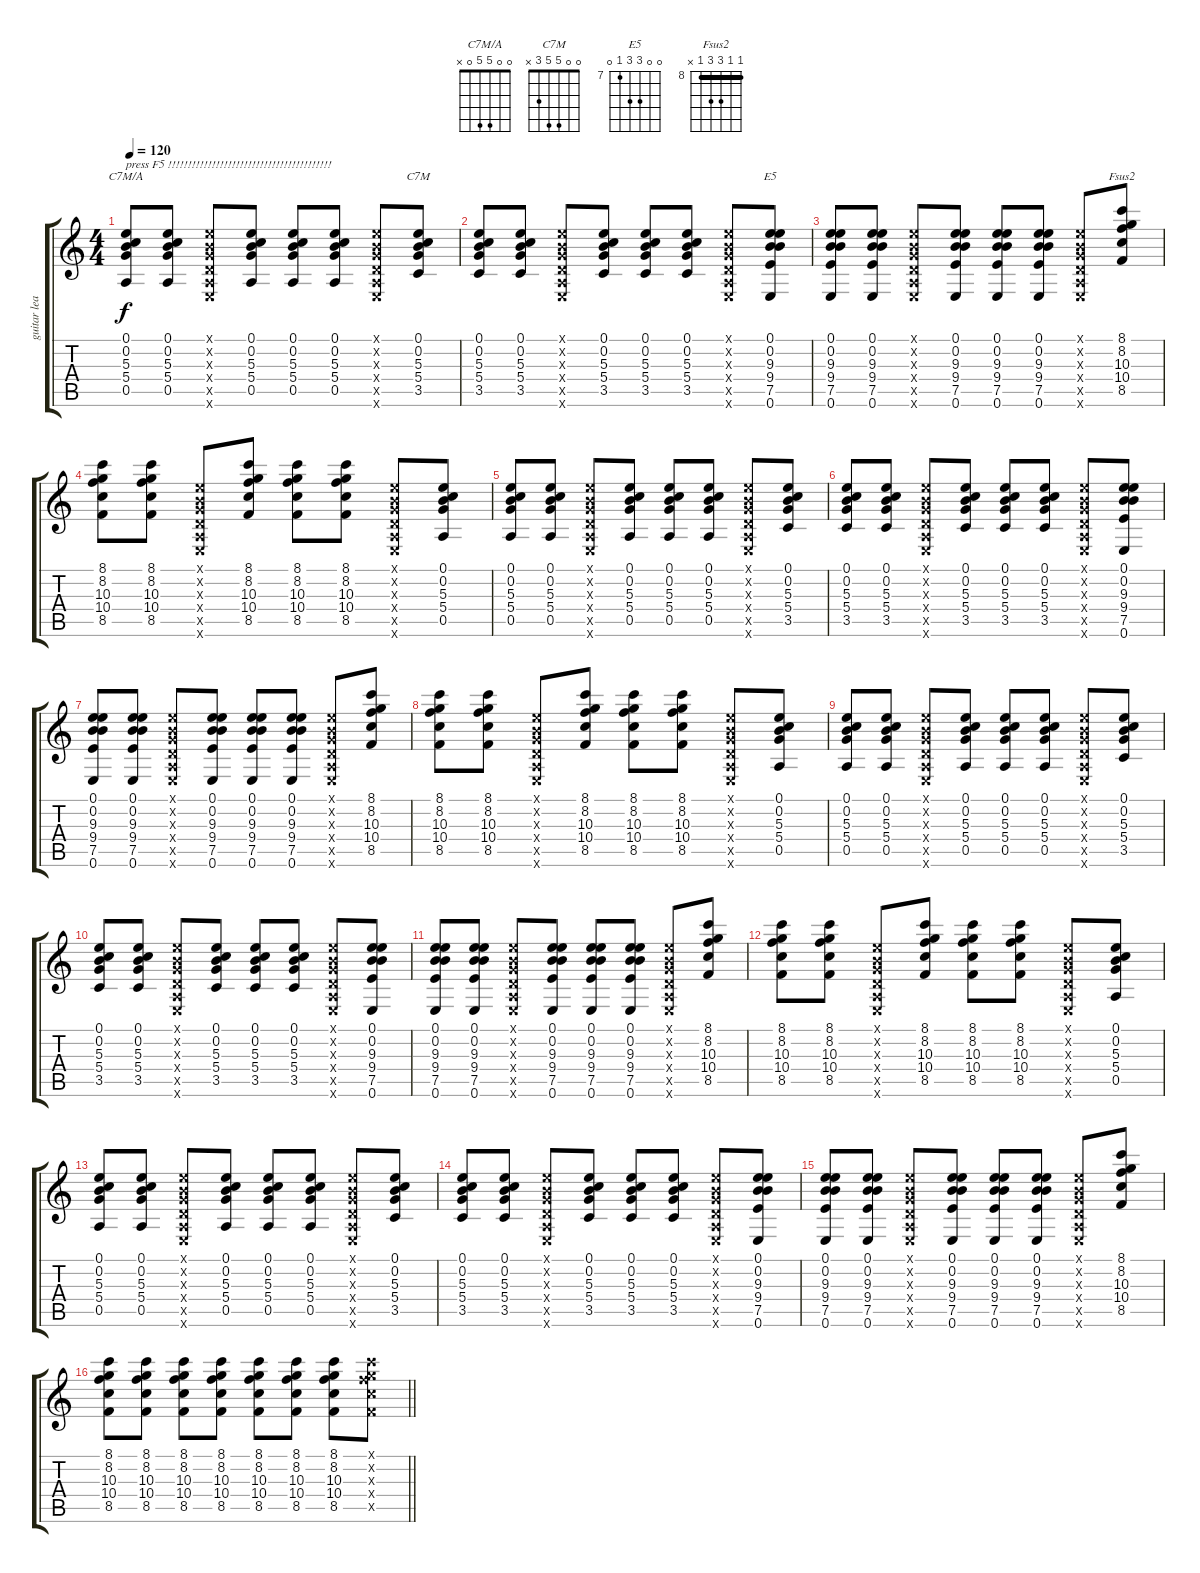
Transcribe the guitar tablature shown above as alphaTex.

\track ("guitar lead" "guitar lea") {instrument acousticguitarnylon}
\staff {score tabs}
\tuning (E4 B3 G3 D3 A2 E2) {hide}
\chord ("C7M/A" 0 0 5 5 0 x)
\chord ("C7M" 0 0 5 5 3 x)
\chord ("E5" 0 0 9 9 7 0) {firstfret 7}
\chord ("Fsus2" 8 8 10 10 8 x) {firstfret 8 barre 8}
\ts (4 4)
\tempo 120
\clef g2
\ks c
(0.1 0.2 5.3 5.4 0.5).8{ch "C7M/A" txt "press F5 !!!!!!!!!!!!!!!!!!!!!!!!!!!!!!!!!!!!!!!!!" dy f instrument acousticguitarnylon} (0.1 0.2 5.3 5.4 0.5).8 (0.1{x} 0.2{x} 0.3{x} 0.4{x} 0.5{x} 0.6{x}).8 (0.1 0.2 5.3 5.4 0.5).8 (0.1 0.2 5.3 5.4 0.5).8 (0.1 0.2 5.3 5.4 0.5).8 (0.1{x} 0.2{x} 0.3{x} 0.4{x} 0.5{x} 0.6{x}).8 (0.1 0.2 5.3 5.4 3.5).8{ch "C7M"} |
(0.1 0.2 5.3 5.4 3.5).8 (0.1 0.2 5.3 5.4 3.5).8 (0.1{x} 0.2{x} 0.3{x} 0.4{x} 0.5{x} 0.6{x}).8 (0.1 0.2 5.3 5.4 3.5).8 (0.1 0.2 5.3 5.4 3.5).8 (0.1 0.2 5.3 5.4 3.5).8 (0.1{x} 0.2{x} 0.3{x} 0.4{x} 0.5{x} 0.6{x}).8 (0.1 0.2 9.3 9.4 7.5 0.6).8{ch "E5"} |
(0.1 0.2 9.3 9.4 7.5 0.6).8 (0.1 0.2 9.3 9.4 7.5 0.6).8 (0.1{x} 0.2{x} 0.3{x} 0.4{x} 0.5{x} 0.6{x}).8 (0.1 0.2 9.3 9.4 7.5 0.6).8 (0.1 0.2 9.3 9.4 7.5 0.6).8 (0.1 0.2 9.3 9.4 7.5 0.6).8 (0.1{x} 0.2{x} 0.3{x} 0.4{x} 0.5{x} 0.6{x}).8 (8.1 8.2 10.3 10.4 8.5).8{ch "Fsus2"} |
(8.1 8.2 10.3 10.4 8.5).8 (8.1 8.2 10.3 10.4 8.5).8 (0.1{x} 0.2{x} 0.3{x} 0.4{x} 0.5{x} 0.6{x}).8 (8.1 8.2 10.3 10.4 8.5).8 (8.1 8.2 10.3 10.4 8.5).8 (8.1 8.2 10.3 10.4 8.5).8 (0.1{x} 0.2{x} 0.3{x} 0.4{x} 0.5{x} 0.6{x}).8 (0.1 0.2 5.3 5.4 0.5).8 |
(0.1 0.2 5.3 5.4 0.5).8 (0.1 0.2 5.3 5.4 0.5).8 (0.1{x} 0.2{x} 0.3{x} 0.4{x} 0.5{x} 0.6{x}).8 (0.1 0.2 5.3 5.4 0.5).8 (0.1 0.2 5.3 5.4 0.5).8 (0.1 0.2 5.3 5.4 0.5).8 (0.1{x} 0.2{x} 0.3{x} 0.4{x} 0.5{x} 0.6{x}).8 (0.1 0.2 5.3 5.4 3.5).8 |
(0.1 0.2 5.3 5.4 3.5).8 (0.1 0.2 5.3 5.4 3.5).8 (0.1{x} 0.2{x} 0.3{x} 0.4{x} 0.5{x} 0.6{x}).8 (0.1 0.2 5.3 5.4 3.5).8 (0.1 0.2 5.3 5.4 3.5).8 (0.1 0.2 5.3 5.4 3.5).8 (0.1{x} 0.2{x} 0.3{x} 0.4{x} 0.5{x} 0.6{x}).8 (0.1 0.2 9.3 9.4 7.5 0.6).8 |
(0.1 0.2 9.3 9.4 7.5 0.6).8 (0.1 0.2 9.3 9.4 7.5 0.6).8 (0.1{x} 0.2{x} 0.3{x} 0.4{x} 0.5{x} 0.6{x}).8 (0.1 0.2 9.3 9.4 7.5 0.6).8 (0.1 0.2 9.3 9.4 7.5 0.6).8 (0.1 0.2 9.3 9.4 7.5 0.6).8 (0.1{x} 0.2{x} 0.3{x} 0.4{x} 0.5{x} 0.6{x}).8 (8.1 8.2 10.3 10.4 8.5).8 |
(8.1 8.2 10.3 10.4 8.5).8 (8.1 8.2 10.3 10.4 8.5).8 (0.1{x} 0.2{x} 0.3{x} 0.4{x} 0.5{x} 0.6{x}).8 (8.1 8.2 10.3 10.4 8.5).8 (8.1 8.2 10.3 10.4 8.5).8 (8.1 8.2 10.3 10.4 8.5).8 (0.1{x} 0.2{x} 0.3{x} 0.4{x} 0.5{x} 0.6{x}).8 (0.1 0.2 5.3 5.4 0.5).8 |
(0.1 0.2 5.3 5.4 0.5).8 (0.1 0.2 5.3 5.4 0.5).8 (0.1{x} 0.2{x} 0.3{x} 0.4{x} 0.5{x} 0.6{x}).8 (0.1 0.2 5.3 5.4 0.5).8 (0.1 0.2 5.3 5.4 0.5).8 (0.1 0.2 5.3 5.4 0.5).8 (0.1{x} 0.2{x} 0.3{x} 0.4{x} 0.5{x} 0.6{x}).8 (0.1 0.2 5.3 5.4 3.5).8 |
(0.1 0.2 5.3 5.4 3.5).8 (0.1 0.2 5.3 5.4 3.5).8 (0.1{x} 0.2{x} 0.3{x} 0.4{x} 0.5{x} 0.6{x}).8 (0.1 0.2 5.3 5.4 3.5).8 (0.1 0.2 5.3 5.4 3.5).8 (0.1 0.2 5.3 5.4 3.5).8 (0.1{x} 0.2{x} 0.3{x} 0.4{x} 0.5{x} 0.6{x}).8 (0.1 0.2 9.3 9.4 7.5 0.6).8 |
(0.1 0.2 9.3 9.4 7.5 0.6).8 (0.1 0.2 9.3 9.4 7.5 0.6).8 (0.1{x} 0.2{x} 0.3{x} 0.4{x} 0.5{x} 0.6{x}).8 (0.1 0.2 9.3 9.4 7.5 0.6).8 (0.1 0.2 9.3 9.4 7.5 0.6).8 (0.1 0.2 9.3 9.4 7.5 0.6).8 (0.1{x} 0.2{x} 0.3{x} 0.4{x} 0.5{x} 0.6{x}).8 (8.1 8.2 10.3 10.4 8.5).8 |
(8.1 8.2 10.3 10.4 8.5).8 (8.1 8.2 10.3 10.4 8.5).8 (0.1{x} 0.2{x} 0.3{x} 0.4{x} 0.5{x} 0.6{x}).8 (8.1 8.2 10.3 10.4 8.5).8 (8.1 8.2 10.3 10.4 8.5).8 (8.1 8.2 10.3 10.4 8.5).8 (0.1{x} 0.2{x} 0.3{x} 0.4{x} 0.5{x} 0.6{x}).8 (0.1 0.2 5.3 5.4 0.5).8 |
(0.1 0.2 5.3 5.4 0.5).8 (0.1 0.2 5.3 5.4 0.5).8 (0.1{x} 0.2{x} 0.3{x} 0.4{x} 0.5{x} 0.6{x}).8 (0.1 0.2 5.3 5.4 0.5).8 (0.1 0.2 5.3 5.4 0.5).8 (0.1 0.2 5.3 5.4 0.5).8 (0.1{x} 0.2{x} 0.3{x} 0.4{x} 0.5{x} 0.6{x}).8 (0.1 0.2 5.3 5.4 3.5).8 |
(0.1 0.2 5.3 5.4 3.5).8 (0.1 0.2 5.3 5.4 3.5).8 (0.1{x} 0.2{x} 0.3{x} 0.4{x} 0.5{x} 0.6{x}).8 (0.1 0.2 5.3 5.4 3.5).8 (0.1 0.2 5.3 5.4 3.5).8 (0.1 0.2 5.3 5.4 3.5).8 (0.1{x} 0.2{x} 0.3{x} 0.4{x} 0.5{x} 0.6{x}).8 (0.1 0.2 9.3 9.4 7.5 0.6).8 |
(0.1 0.2 9.3 9.4 7.5 0.6).8 (0.1 0.2 9.3 9.4 7.5 0.6).8 (0.1{x} 0.2{x} 0.3{x} 0.4{x} 0.5{x} 0.6{x}).8 (0.1 0.2 9.3 9.4 7.5 0.6).8 (0.1 0.2 9.3 9.4 7.5 0.6).8 (0.1 0.2 9.3 9.4 7.5 0.6).8 (0.1{x} 0.2{x} 0.3{x} 0.4{x} 0.5{x} 0.6{x}).8 (8.1 8.2 10.3 10.4 8.5).8 |
\barLineRight lightlight
(8.1 8.2 10.3 10.4 8.5).8 (8.1 8.2 10.3 10.4 8.5).8 (8.1 8.2 10.3 10.4 8.5).8 (8.1 8.2 10.3 10.4 8.5).8 (8.1 8.2 10.3 10.4 8.5).8 (8.1 8.2 10.3 10.4 8.5).8 (8.1 8.2 10.3 10.4 8.5).8 (8.1{x} 8.2{x} 10.3{x} 10.4{x} 8.5{x}).8
